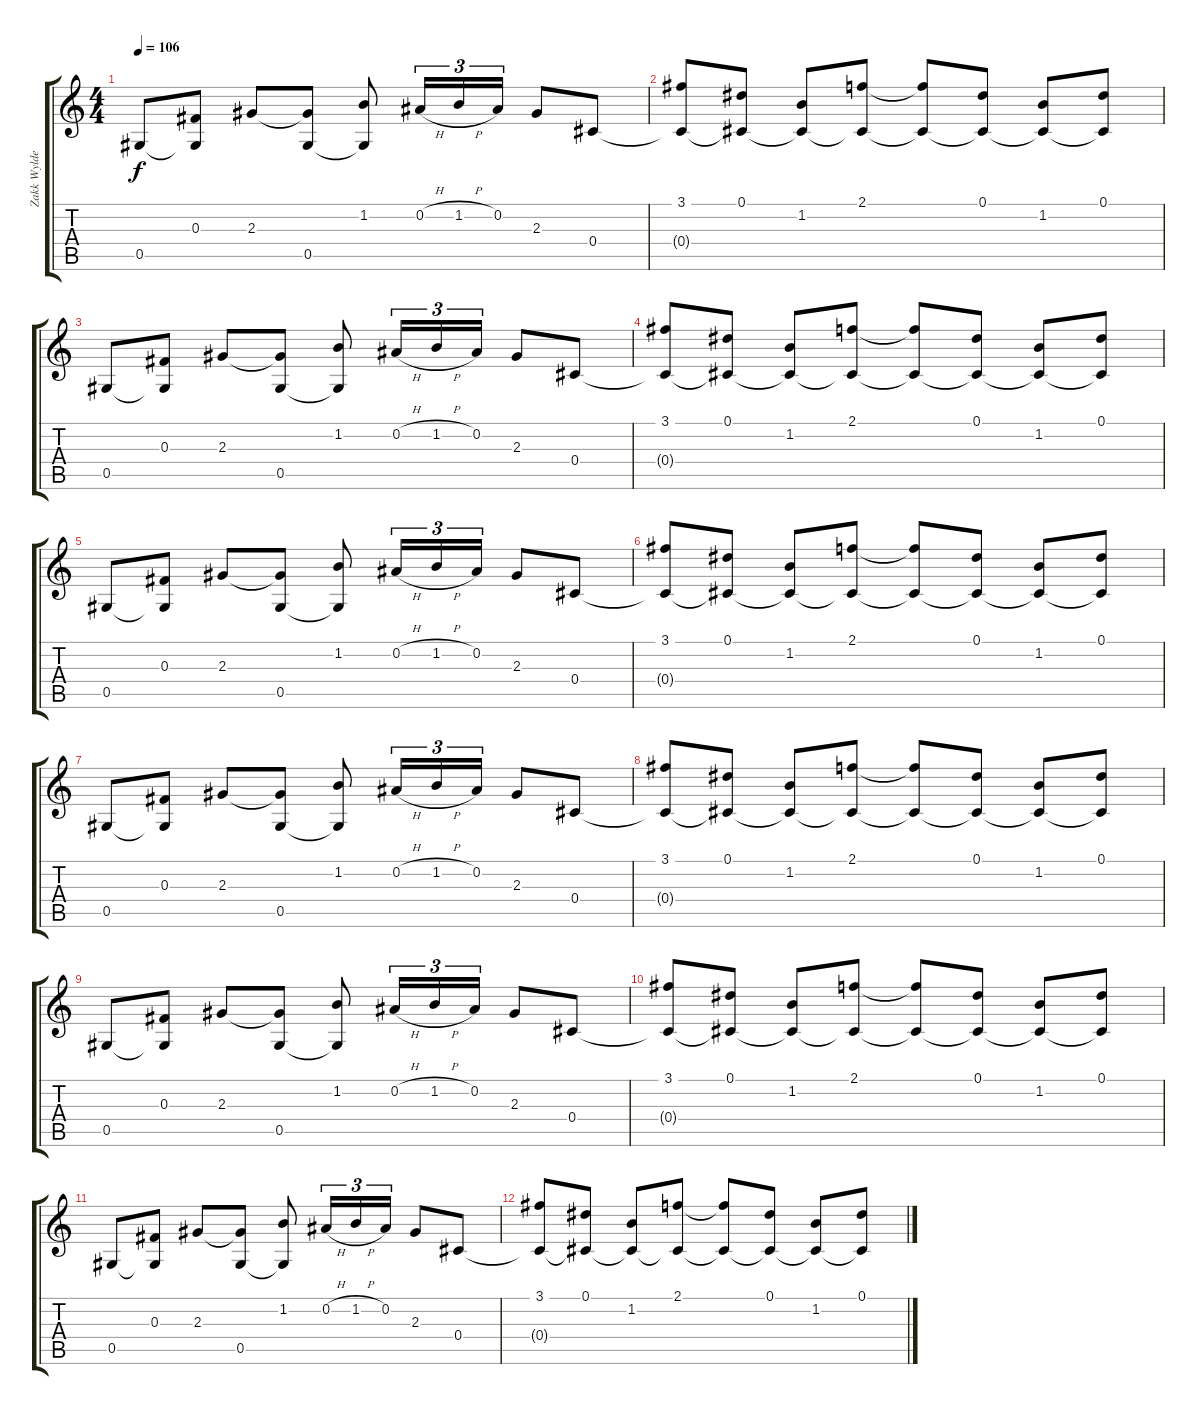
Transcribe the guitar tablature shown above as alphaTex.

\track ("Zakk Wylde (Rhythm)" "Zakk Wylde") {instrument acousticguitarsteel}
\staff {score tabs}
\tuning (Eb4 Bb3 Gb3 Db3 Ab2 Eb2) {hide}
\ts (4 4)
\tempo 106
\clef g2
\ks c
0.5.8{dy f} (0.3 0.5{t}).8 2.3.8 (2.3{t} 0.5).8 (1.2 0.5{t}).8 0.2{h}.16{tu (3 2)} 1.2{h}.16{tu (3 2)} 0.2.16{tu (3 2)} 2.3.8 0.4.8 |
(3.1 0.4{t}).8 (0.1 0.4{t}).8 (1.2 0.4{t}).8 (2.1 0.4{t}).8 (2.1{t} 0.4{t}).8 (0.1 0.4{t}).8 (1.2 0.4{t}).8 (0.1 0.4{t}).8 |
0.5.8 (0.3 0.5{t}).8 2.3.8 (2.3{t} 0.5).8 (1.2 0.5{t}).8 0.2{h}.16{tu (3 2)} 1.2{h}.16{tu (3 2)} 0.2.16{tu (3 2)} 2.3.8 0.4.8 |
(3.1 0.4{t}).8 (0.1 0.4{t}).8 (1.2 0.4{t}).8 (2.1 0.4{t}).8 (2.1{t} 0.4{t}).8 (0.1 0.4{t}).8 (1.2 0.4{t}).8 (0.1 0.4{t}).8 |
0.5.8 (0.3 0.5{t}).8 2.3.8 (2.3{t} 0.5).8 (1.2 0.5{t}).8 0.2{h}.16{tu (3 2)} 1.2{h}.16{tu (3 2)} 0.2.16{tu (3 2)} 2.3.8 0.4.8 |
(3.1 0.4{t}).8 (0.1 0.4{t}).8 (1.2 0.4{t}).8 (2.1 0.4{t}).8 (2.1{t} 0.4{t}).8 (0.1 0.4{t}).8 (1.2 0.4{t}).8 (0.1 0.4{t}).8 |
0.5.8 (0.3 0.5{t}).8 2.3.8 (2.3{t} 0.5).8 (1.2 0.5{t}).8 0.2{h}.16{tu (3 2)} 1.2{h}.16{tu (3 2)} 0.2.16{tu (3 2)} 2.3.8 0.4.8 |
(3.1 0.4{t}).8 (0.1 0.4{t}).8 (1.2 0.4{t}).8 (2.1 0.4{t}).8 (2.1{t} 0.4{t}).8 (0.1 0.4{t}).8 (1.2 0.4{t}).8 (0.1 0.4{t}).8 |
0.5.8 (0.3 0.5{t}).8 2.3.8 (2.3{t} 0.5).8 (1.2 0.5{t}).8 0.2{h}.16{tu (3 2)} 1.2{h}.16{tu (3 2)} 0.2.16{tu (3 2)} 2.3.8 0.4.8 |
(3.1 0.4{t}).8 (0.1 0.4{t}).8 (1.2 0.4{t}).8 (2.1 0.4{t}).8 (2.1{t} 0.4{t}).8 (0.1 0.4{t}).8 (1.2 0.4{t}).8 (0.1 0.4{t}).8 |
0.5.8 (0.3 0.5{t}).8 2.3.8 (2.3{t} 0.5).8 (1.2 0.5{t}).8 0.2{h}.16{tu (3 2)} 1.2{h}.16{tu (3 2)} 0.2.16{tu (3 2)} 2.3.8 0.4.8 |
(3.1 0.4{t}).8 (0.1 0.4{t}).8 (1.2 0.4{t}).8 (2.1 0.4{t}).8 (2.1{t} 0.4{t}).8 (0.1 0.4{t}).8 (1.2 0.4{t}).8 (0.1 0.4{t}).8
